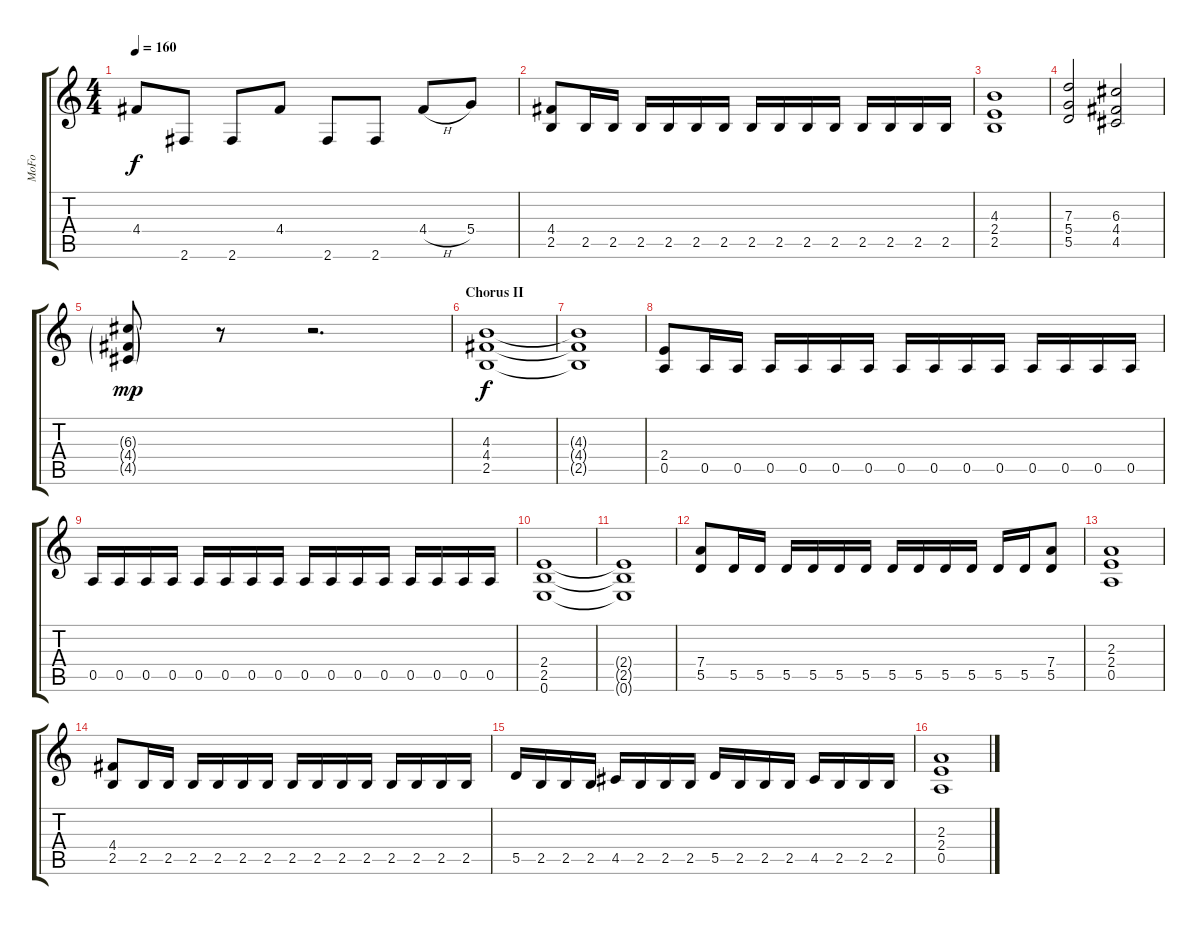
\track ("MoFo" "MoFo") {instrument overdrivenguitar}
\staff {score tabs}
\tuning (E4 B3 G3 D3 A2 E2) {hide}
\ts (4 4)
\tempo 160
\clef g2
\ks c
4.4.8{dy f} 2.6.8 2.6.8 4.4.8 2.6.8 2.6.8 4.4{h}.8 5.4.8 |
(4.4 2.5).8 2.5.16 2.5.16 2.5.16 2.5.16 2.5.16 2.5.16 2.5.16 2.5.16 2.5.16 2.5.16 2.5.16 2.5.16 2.5.16 2.5.16 |
(4.3 2.4 2.5).1 |
(7.3 5.4 5.5).2 (6.3 4.4 4.5).2 |
(6.3{g} 4.4{g} 4.5{g}).8{dy mp} r.8 r.2{d} |
\section ("" "Chorus II")
(4.3 4.4 2.5).1{dy f} |
(4.3{t} 4.4{t} 2.5{t}).1 |
(2.4 0.5).8 0.5.16 0.5.16 0.5.16 0.5.16 0.5.16 0.5.16 0.5.16 0.5.16 0.5.16 0.5.16 0.5.16 0.5.16 0.5.16 0.5.16 |
0.5.16 0.5.16 0.5.16 0.5.16 0.5.16 0.5.16 0.5.16 0.5.16 0.5.16 0.5.16 0.5.16 0.5.16 0.5.16 0.5.16 0.5.16 0.5.16 |
(2.4 2.5 0.6).1 |
(2.4{t} 2.5{t} 0.6{t}).1 |
(7.4 5.5).8 5.5.16 5.5.16 5.5.16 5.5.16 5.5.16 5.5.16 5.5.16 5.5.16 5.5.16 5.5.16 5.5.16 5.5.16 (7.4 5.5).8 |
(2.3 2.4 0.5).1 |
(4.4 2.5).8 2.5.16 2.5.16 2.5.16 2.5.16 2.5.16 2.5.16 2.5.16 2.5.16 2.5.16 2.5.16 2.5.16 2.5.16 2.5.16 2.5.16 |
5.5.16 2.5.16 2.5.16 2.5.16 4.5.16 2.5.16 2.5.16 2.5.16 5.5.16 2.5.16 2.5.16 2.5.16 4.5.16 2.5.16 2.5.16 2.5.16 |
(2.3 2.4 0.5).1
